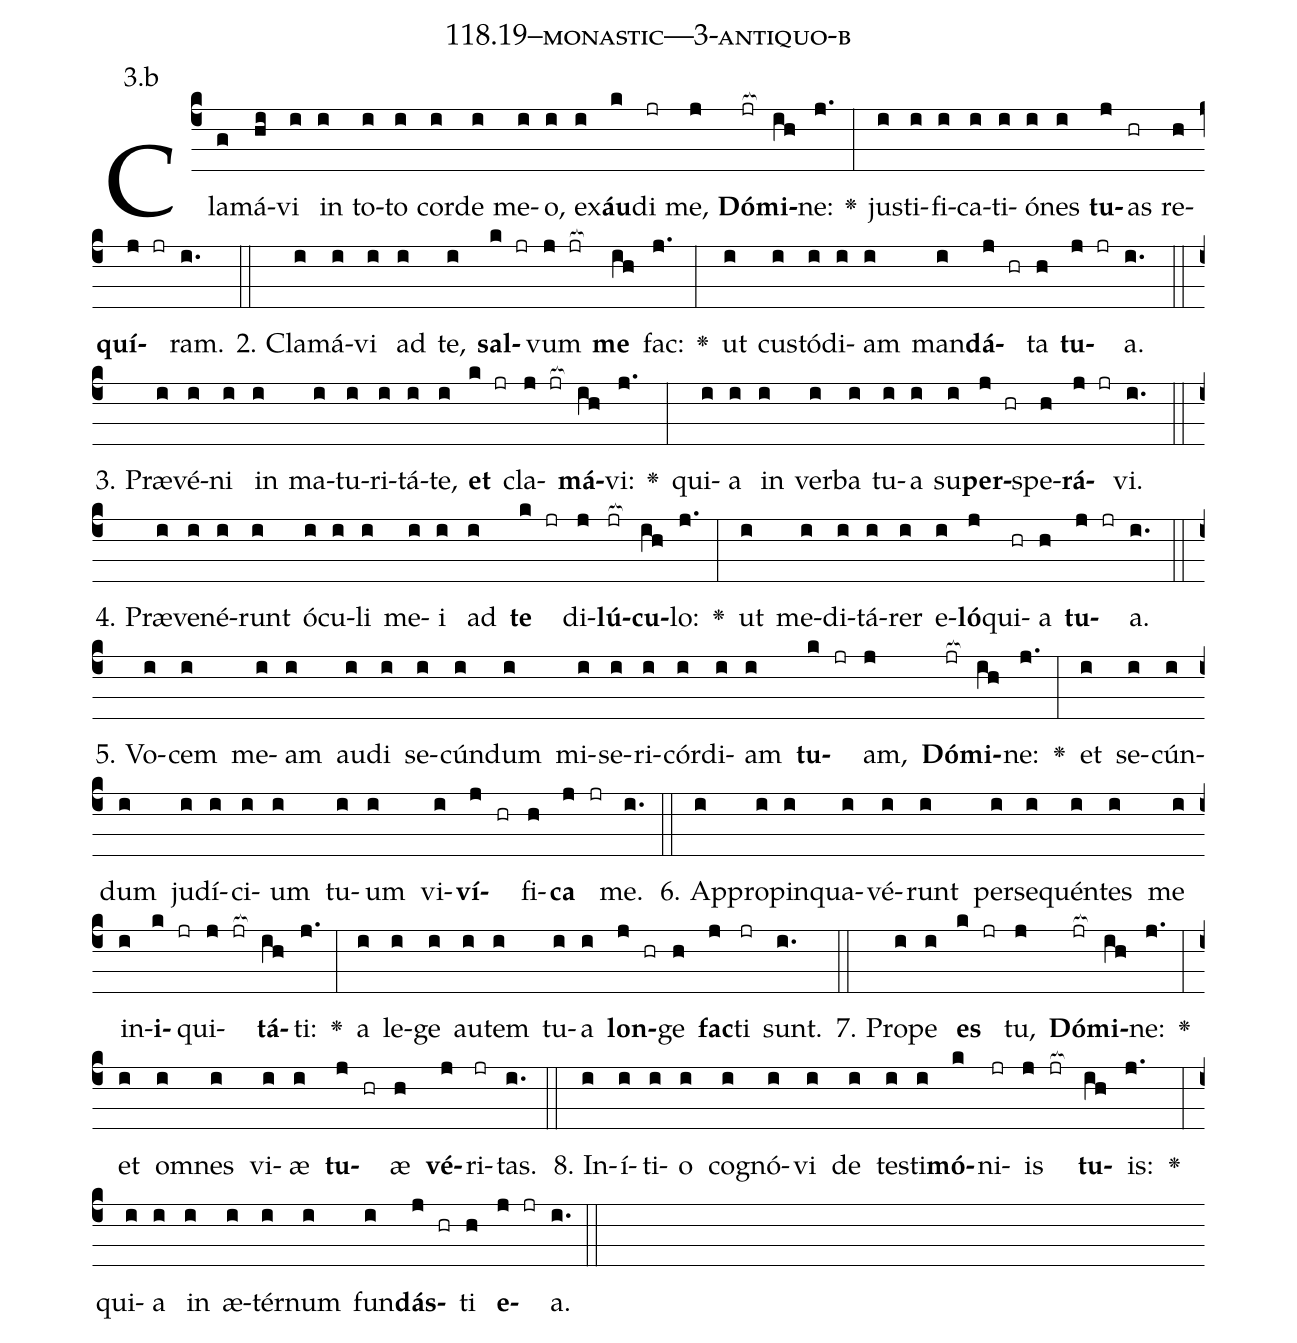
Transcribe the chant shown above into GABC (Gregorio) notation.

name: 118.19--monastic---3-antiquo-b;
annotation: 3.b;
%%
(c4)Cla(g)má(hi)vi(i) in(i) to(i)to(i) cor(i)de(i) me(i)o,(i) ex(i)<b>áu</b>(k)di(jr) me,(j) <b>Dó</b>(jr[ocb:1{])<b>mi</b>(ih[ocb:0}])ne:(j.) <v>\greheightstar</v>(:) jus(i)ti(i)fi(i)ca(i)ti(i)ó(i)nes(i) <b>tu</b>(j)as(hr) re(h)<b>quí</b>(j jr)ram.(i.) (::)
2. Cla(i)má(i)vi(i) ad(i) te,(i) <b>sal</b>(k jr)vum(j jr[ocb:1{]) <b>me</b>(ih[ocb:0}]) fac:(j.) <v>\greheightstar</v>(:) ut(i) cus(i)tó(i)di(i)am(i) man(i)<b>dá</b>(j hr)ta(h) <b>tu</b>(j jr)a.(i.) (::)
3. Præ(i)vé(i)ni(i) in(i) ma(i)tu(i)ri(i)tá(i)te,(i) <b>et</b>(k jr) cla(j jr[ocb:1{])<b>má</b>(ih[ocb:0}])vi:(j.) <v>\greheightstar</v>(:) qui(i)a(i) in(i) ver(i)ba(i) tu(i)a(i) su(i)<b>per</b>(j hr)spe(h)<b>rá</b>(j jr)vi.(i.) (::)
4. Præ(i)ve(i)né(i)runt(i) ó(i)cu(i)li(i) me(i)i(i) ad(i) <b>te</b>(k jr) di(j)<b>lú</b>(jr[ocb:1{])<b>cu</b>(ih[ocb:0}])lo:(j.) <v>\greheightstar</v>(:) ut(i) me(i)di(i)tá(i)rer(i) e(i)<b>ló</b>(j)qui(hr)a(h) <b>tu</b>(j jr)a.(i.) (::)
5. Vo(i)cem(i) me(i)am(i) au(i)di(i) se(i)cún(i)dum(i) mi(i)se(i)ri(i)cór(i)di(i)am(i) <b>tu</b>(k jr)am,(j) <b>Dó</b>(jr[ocb:1{])<b>mi</b>(ih[ocb:0}])ne:(j.) <v>\greheightstar</v>(:) et(i) se(i)cún(i)dum(i) ju(i)dí(i)ci(i)um(i) tu(i)um(i) vi(i)<b>ví</b>(j hr)fi(h)<b>ca</b>(j jr) me.(i.) (::)
6. Ap(i)pro(i)pin(i)qua(i)vé(i)runt(i) per(i)se(i)quén(i)tes(i) me(i) in(i)<b>i</b>(k jr)qui(j jr[ocb:1{])<b>tá</b>(ih[ocb:0}])ti:(j.) <v>\greheightstar</v>(:) a(i) le(i)ge(i) au(i)tem(i) tu(i)a(i) <b>lon</b>(j hr)ge(h) <b>fac</b>(j)ti(jr) sunt.(i.) (::)
7. Pro(i)pe(i) <b>es</b>(k jr) tu,(j) <b>Dó</b>(jr[ocb:1{])<b>mi</b>(ih[ocb:0}])ne:(j.) <v>\greheightstar</v>(:) et(i) om(i)nes(i) vi(i)æ(i) <b>tu</b>(j hr)æ(h) <b>vé</b>(j)ri(jr)tas.(i.) (::)
8. In(i)í(i)ti(i)o(i) co(i)gnó(i)vi(i) de(i) tes(i)ti(i)<b>mó</b>(k)ni(jr)is(j jr[ocb:1{]) <b>tu</b>(ih[ocb:0}])is:(j.) <v>\greheightstar</v>(:) qui(i)a(i) in(i) æ(i)tér(i)num(i) fun(i)<b>dás</b>(j hr)ti(h) <b>e</b>(j jr)a.(i.) (::)
